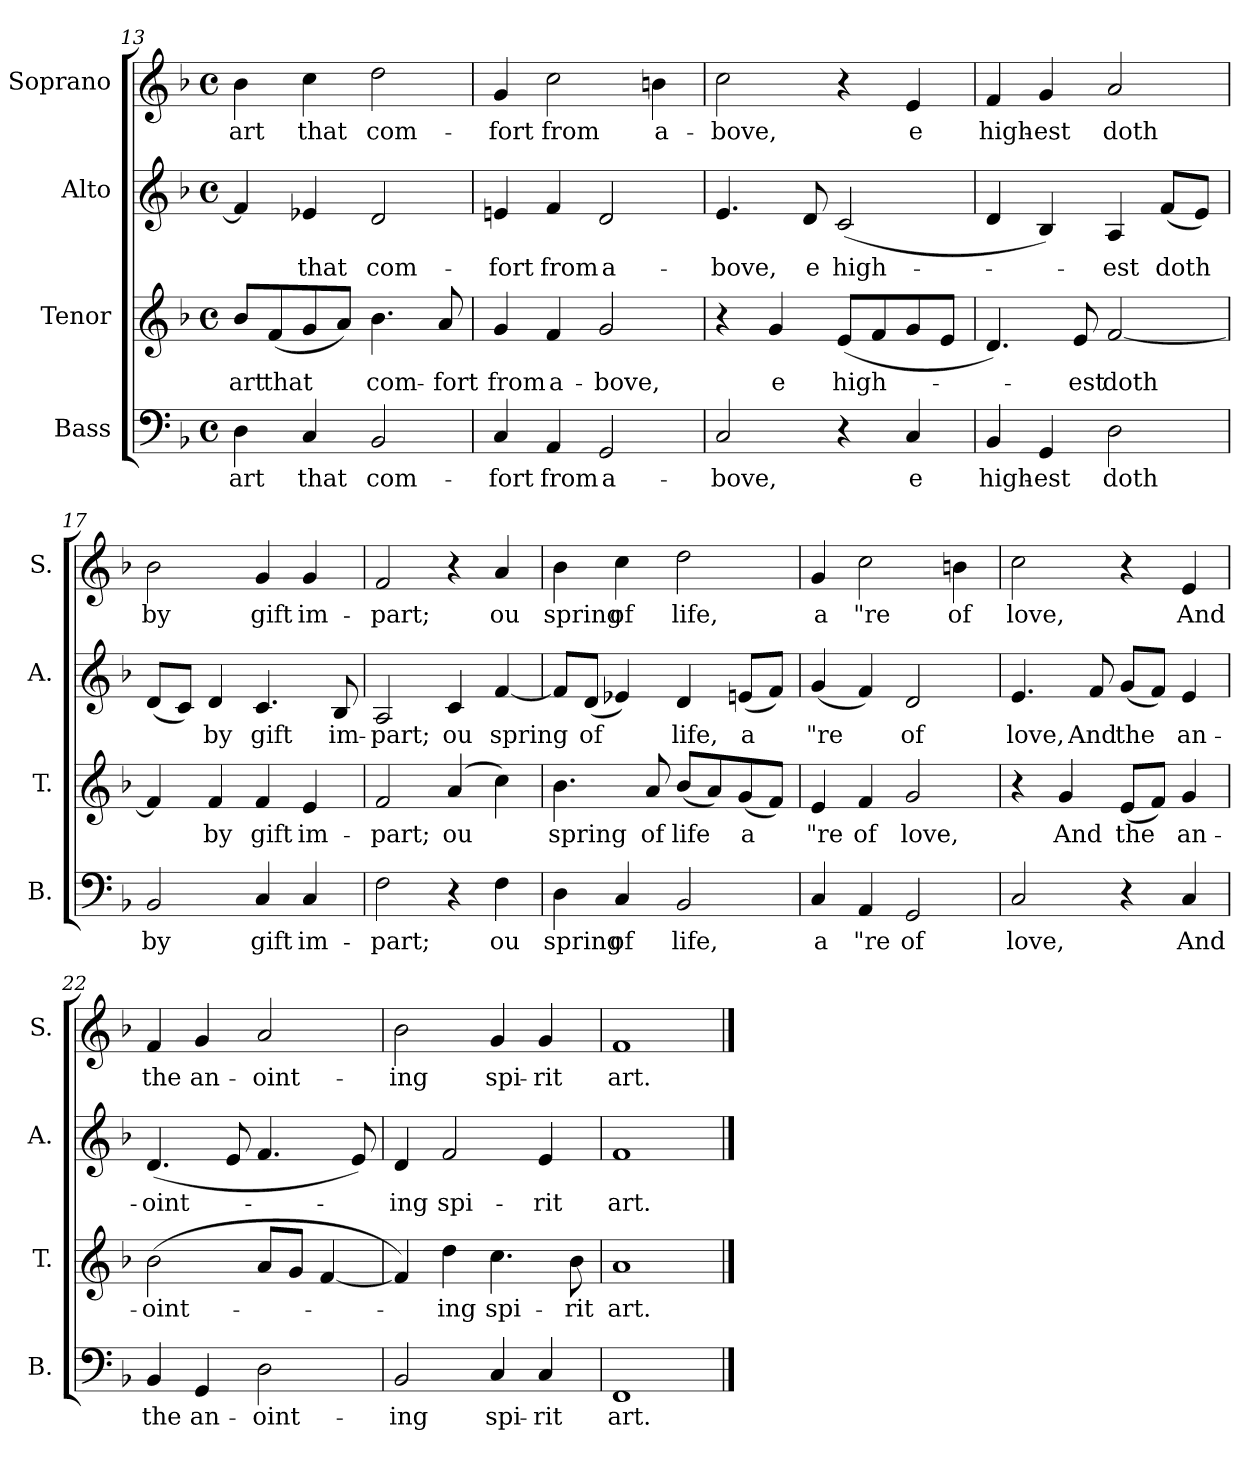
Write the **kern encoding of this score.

**kern	**text	**kern	**text	**kern	**text	**kern	**text
*part4	*part4	*part3	*part3	*part2	*part2	*part1	*part1
*staff4	*staff4	*staff3	*staff3	*staff2	*staff2	*staff1	*staff1
*I"Bass	*	*I"Tenor	*	*I"Alto	*	*I"Soprano	*
*I'B.	*	*I'T.	*	*I'A.	*	*I'S.	*
!!LO:PB:g=z
*clefF4	*	*clefG2	*	*clefG2	*	*clefG2	*
*k[b-]	*	*k[b-]	*	*k[b-]	*	*k[b-]	*
*F:	*	*F:	*	*F:	*	*F:	*
*M4/4	*	*M4/4	*	*M4/4	*	*M4/4	*
*met(c)	*	*met(c)	*	*met(c)	*	*met(c)	*
=13	=13	=13	=13	=13	=13	=13	=13
!	!LO:LY:b	!	!LO:LY:b	!	!	!	!LO:LY:b
4D\	art	8b-/L	art	4f/]	.	4b-\	art
!	!	!	!LO:LY:b	!	!	!	!
.	.	(<8f/	that	.	.	.	.
!	!LO:LY:b	!	!	!	!LO:LY:b	!	!LO:LY:b
4C/	that	8g/	.	4e-X/	that	4cc\	that
.	.	8a/J)	.	.	.	.	.
!	!LO:LY:b	!	!LO:LY:b	!	!LO:LY:b	!	!LO:LY:b
2BB-/	com-	4.b-\	com-	2d/	com-	2dd\	com-
!	!	!	!LO:LY:b	!	!	!	!
.	.	8a/	-fort	.	.	.	.
=14	=14	=14	=14	=14	=14	=14	=14
!	!LO:LY:b	!	!LO:LY:b	!	!LO:LY:b	!	!LO:LY:b
4C/	-fort	4g/	from	4eni/	-fort	4g/	-fort
!	!LO:LY:b	!	!LO:LY:b	!	!LO:LY:b	!	!LO:LY:b
4AA/	from	4f/	a-	4f/	from	2cc\	from
!	!LO:LY:b	!	!LO:LY:b	!	!LO:LY:b	!	!
2GG/	a-	2g/	-bove,	2d/	a-	.	.
!	!	!	!	!	!	!	!LO:LY:b
.	.	.	.	.	.	4bn\	a-
=15	=15	=15	=15	=15	=15	=15	=15
!	!LO:LY:b	!	!	!	!LO:LY:b	!	!LO:LY:b
2C/	-bove,	4r	.	4.e/	-bove,	2cc\	-bove,
!	!	!	!LO:LY:b	!	!	!	!
.	.	4g/	e	.	.	.	.
!	!	!	!	!	!LO:LY:b	!	!
.	.	.	.	8d/	e	.	.
!	!	!	!LO:LY:b	!	!LO:LY:b	!	!
4r	.	(<8e/L	high-	(<2c/	high-	4r	.
.	.	8f/	.	.	.	.	.
!	!LO:LY:b	!	!	!	!	!	!LO:LY:b
4C/	e	8g/	.	.	.	4e/	e
.	.	8e/J	.	.	.	.	.
=16	=16	=16	=16	=16	=16	=16	=16
!	!LO:LY:b	!	!	!	!	!	!LO:LY:b
4BB-/	high-	4.d/)	.	4d/	.	4f/	high-
!	!LO:LY:b	!	!	!	!	!	!LO:LY:b
4GG/	-est	.	.	4B-/)	.	4g/	-est
!	!	!	!LO:LY:b	!	!	!	!
.	.	8e/	-est	.	.	.	.
!	!LO:LY:b	!	!LO:LY:b	!	!LO:LY:b	!	!LO:LY:b
2D\	doth	[<2f/	doth	4A/	-est	2a/	doth
!	!	!	!	!	!LO:LY:b	!	!
.	.	.	.	(<8f/L	doth	.	.
.	.	.	.	8e/J)	.	.	.
!!LO:LB:g=z
=17	=17	=17	=17	=17	=17	=17	=17
!	!LO:LY:b	!	!	!	!	!	!LO:LY:b
2BB-/	by	4f/]	.	(<8d/L	.	2b-\	by
.	.	.	.	8c/J)	.	.	.
!	!	!	!LO:LY:b	!	!LO:LY:b	!	!
.	.	4f/	by	4d/	by	.	.
!	!LO:LY:b	!	!LO:LY:b	!	!LO:LY:b	!	!LO:LY:b
4C/	gift	4f/	gift	4.c/	gift	4g/	gift
!	!LO:LY:b	!	!LO:LY:b	!	!	!	!LO:LY:b
4C/	im-	4e/	im-	.	.	4g/	im-
!	!	!	!	!	!LO:LY:b	!	!
.	.	.	.	8B-/	im-	.	.
=18	=18	=18	=18	=18	=18	=18	=18
!	!LO:LY:b	!	!LO:LY:b	!	!LO:LY:b	!	!LO:LY:b
2F\	-part;	2f/	-part;	2A/	-part;	2f/	-part;
!	!	!	!LO:LY:b	!	!LO:LY:b:rj	!	!
4r	.	(4a/	ou	4c/	ou	4r	.
!	!LO:LY:b:rj	!	!	!	!LO:LY:b	!	!LO:LY:b:rj
4F\	ou	4cc\)	.	[<4f/	spring	4a/	ou
=19	=19	=19	=19	=19	=19	=19	=19
!	!LO:LY:b	!	!LO:LY:b	!	!	!	!LO:LY:b
4D\	spring	4.b-\	spring	8f/L]	.	4b-\	spring
!	!	!	!	!	!LO:LY:b	!	!
.	.	.	.	(<8d/J	of	.	.
!	!LO:LY:b	!	!	!	!	!	!LO:LY:b
4C/	of	.	.	4e-X/)	.	4cc\	of
!	!	!	!LO:LY:b	!	!	!	!
.	.	8a/	of	.	.	.	.
!	!LO:LY:b	!	!LO:LY:b	!	!LO:LY:b	!	!LO:LY:b
2BB-/	life,	(<8b-/L	life	4d/	life,	2dd\	life,
.	.	8a/)	.	.	.	.	.
!	!	!	!LO:LY:b	!	!LO:LY:b	!	!
.	.	(<8g/	a	(<8en/L	a	.	.
.	.	8f/J)	.	8f/J)	.	.	.
=20	=20	=20	=20	=20	=20	=20	=20
!	!LO:LY:b	!	!LO:LY:b:rj	!	!LO:LY:b	!	!LO:LY:b
4C/	a	4e/	"re	(<4g/	"re	4g/	a
!	!LO:LY:b:rj	!	!LO:LY:b	!	!	!	!LO:LY:b:rj
4AA/	"re	4f/	of	4f/)	.	2cc\	"re
!	!LO:LY:b	!	!LO:LY:b	!	!LO:LY:b	!	!
2GG/	of	2g/	love,	2d/	of	.	.
!	!	!	!	!	!	!	!LO:LY:b
.	.	.	.	.	.	4bn\	of
!!LO:LB:g=z
=21	=21	=21	=21	=21	=21	=21	=21
!	!LO:LY:b	!	!	!	!LO:LY:b	!	!LO:LY:b
2C/	love,	4r	.	4.e/	love,	2cc\	love,
!	!	!	!LO:LY:b	!	!	!	!
.	.	4g/	And	.	.	.	.
!	!	!	!	!	!LO:LY:b	!	!
.	.	.	.	8f/	And	.	.
!	!	!	!LO:LY:b	!	!LO:LY:b	!	!
4r	.	(<8e/L	the	(<8g/L	the	4r	.
.	.	8f/J)	.	8f/J)	.	.	.
!	!LO:LY:b	!	!LO:LY:b	!	!LO:LY:b	!	!LO:LY:b
4C/	And	4g/	an-	4e/	an-	4e/	And
=22	=22	=22	=22	=22	=22	=22	=22
!	!LO:LY:b	!	!LO:LY:b	!	!LO:LY:b	!	!LO:LY:b
4BB-/	the	(>2b-\	-oint-	(<4.d/	-oint-	4f/	the
!	!LO:LY:b	!	!	!	!	!	!LO:LY:b
4GG/	an-	.	.	.	.	4g/	an-
.	.	.	.	8e/	.	.	.
!	!LO:LY:b	!	!	!	!	!	!LO:LY:b
2D\	-oint-	8a/L	.	4.f/	.	2a/	-oint-
.	.	8g/J	.	.	.	.	.
.	.	[<4f/	.	.	.	.	.
.	.	.	.	8e/)	.	.	.
=23	=23	=23	=23	=23	=23	=23	=23
!	!LO:LY:b	!	!	!	!LO:LY:b	!	!LO:LY:b
2BB-/	-ing	4f/])	.	4d/	-ing	2b-\	-ing
!	!	!	!LO:LY:b	!	!LO:LY:b	!	!
.	.	4dd\	-ing	2f/	spi-	.	.
!	!LO:LY:b	!	!LO:LY:b	!	!	!	!LO:LY:b
4C/	spi-	4.cc\	spi-	.	.	4g/	spi-
!	!LO:LY:b	!	!	!	!LO:LY:b	!	!LO:LY:b
4C/	-rit	.	.	4e/	-rit	4g/	-rit
!	!	!	!LO:LY:b	!	!	!	!
.	.	8b-\	-rit	.	.	.	.
=24	=24	=24	=24	=24	=24	=24	=24
!	!LO:LY:b	!	!LO:LY:b	!	!LO:LY:b	!	!LO:LY:b
1FF	art.	1a	art.	1f	art.	1f	art.
==	==	==	==	==	==	==	==
*-	*-	*-	*-	*-	*-	*-	*-
